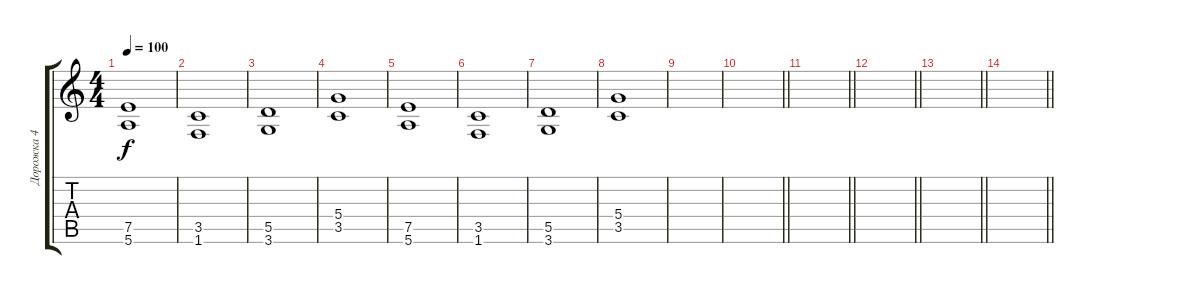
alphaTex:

\track ("Дорожка 4" "Дорожка 4") {instrument distortionguitar}
\staff {score tabs}
\tuning (E4 B3 G3 D3 A2 E2) {hide}
\ts (4 4)
\tempo 100
\clef g2
\ks c
(7.5 5.6).1{dy f} |
(3.5 1.6).1 |
(5.5 3.6).1 |
(5.4 3.5).1 |
(7.5 5.6).1 |
(3.5 1.6).1 |
(5.5 3.6).1 |
(5.4 3.5).1 |
|
\barLineRight lightlight
|
\barLineRight lightlight
|
\barLineRight lightlight
|
\barLineRight lightlight
|
\barLineRight lightlight
